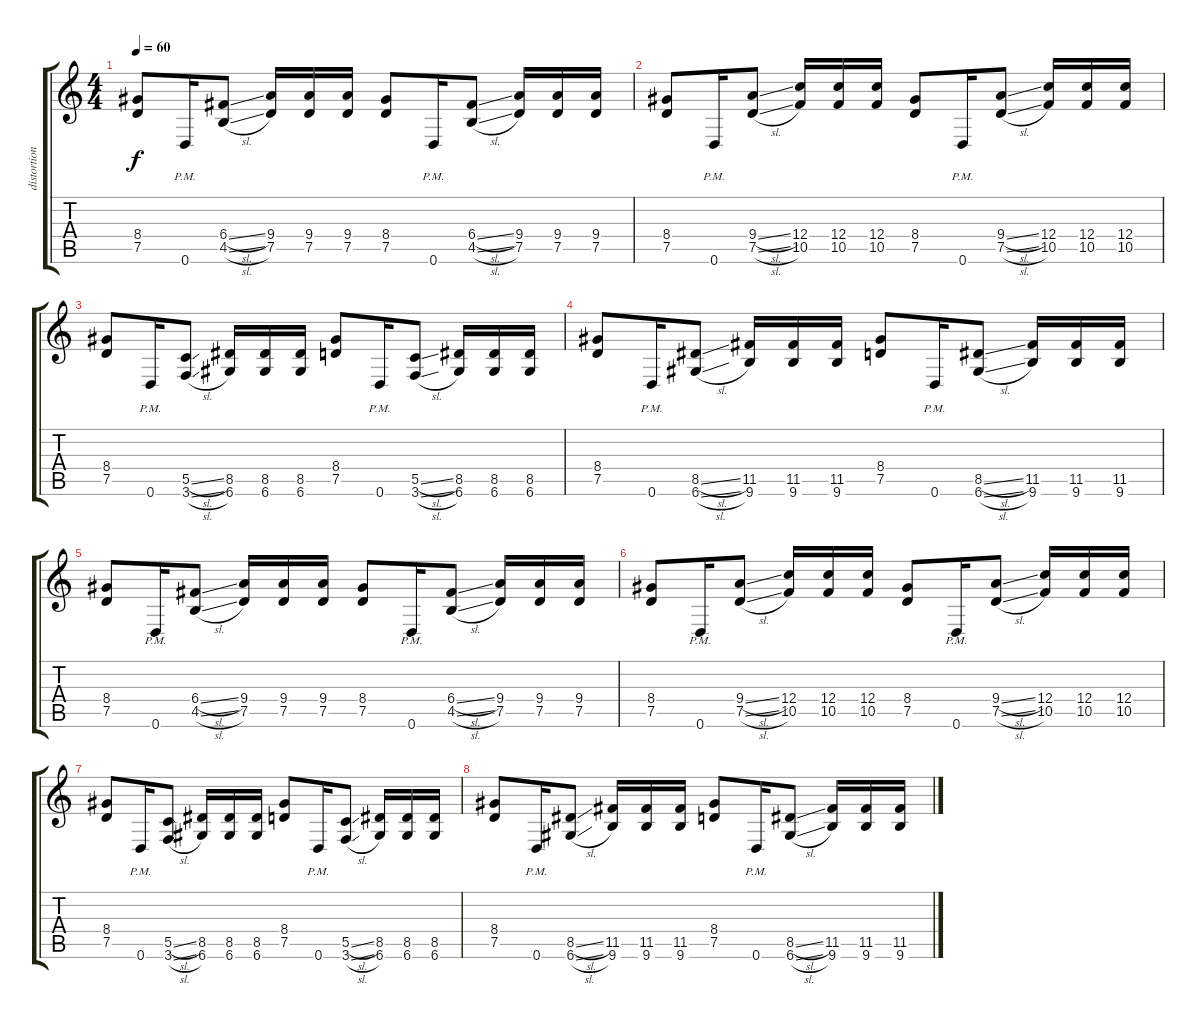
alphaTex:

\track ("distortion 2" "distortion") {instrument distortionguitar}
\staff {score tabs}
\tuning (D4 A3 F3 C3 G2 D2) {hide}
\ts (4 4)
\tempo 60
\clef g2
\ks c
(8.4 7.5).8{dy f} 0.6{pm}.16 (6.4{sl} 4.5{sl}).8 (9.4 7.5).16 (9.4 7.5).16 (9.4 7.5).16 (8.4 7.5).8 0.6{pm}.16 (6.4{sl} 4.5{sl}).8 (9.4 7.5).16 (9.4 7.5).16 (9.4 7.5).16 |
(8.4 7.5).8 0.6{pm}.16 (9.4{sl} 7.5{sl}).8 (12.4 10.5).16 (12.4 10.5).16 (12.4 10.5).16 (8.4 7.5).8 0.6{pm}.16 (9.4{sl} 7.5{sl}).8 (12.4 10.5).16 (12.4 10.5).16 (12.4 10.5).16 |
(8.4 7.5).8 0.6{pm}.16 (5.5{sl} 3.6{sl}).8 (8.5 6.6).16 (8.5 6.6).16 (8.5 6.6).16 (8.4 7.5).8 0.6{pm}.16 (5.5{sl} 3.6{sl}).8 (8.5 6.6).16 (8.5 6.6).16 (8.5 6.6).16 |
(8.4 7.5).8 0.6{pm}.16 (8.5{sl} 6.6{sl}).8 (11.5 9.6).16 (11.5 9.6).16 (11.5 9.6).16 (8.4 7.5).8 0.6{pm}.16 (8.5{sl} 6.6{sl}).8 (11.5 9.6).16 (11.5 9.6).16 (11.5 9.6).16 |
(8.4 7.5).8 0.6{pm}.16 (6.4{sl} 4.5{sl}).8 (9.4 7.5).16 (9.4 7.5).16 (9.4 7.5).16 (8.4 7.5).8 0.6{pm}.16 (6.4{sl} 4.5{sl}).8 (9.4 7.5).16 (9.4 7.5).16 (9.4 7.5).16 |
(8.4 7.5).8 0.6{pm}.16 (9.4{sl} 7.5{sl}).8 (12.4 10.5).16 (12.4 10.5).16 (12.4 10.5).16 (8.4 7.5).8 0.6{pm}.16 (9.4{sl} 7.5{sl}).8 (12.4 10.5).16 (12.4 10.5).16 (12.4 10.5).16 |
(8.4 7.5).8 0.6{pm}.16 (5.5{sl} 3.6{sl}).8 (8.5 6.6).16 (8.5 6.6).16 (8.5 6.6).16 (8.4 7.5).8 0.6{pm}.16 (5.5{sl} 3.6{sl}).8 (8.5 6.6).16 (8.5 6.6).16 (8.5 6.6).16 |
(8.4 7.5).8 0.6{pm}.16 (8.5{sl} 6.6{sl}).8 (11.5 9.6).16 (11.5 9.6).16 (11.5 9.6).16 (8.4 7.5).8 0.6{pm}.16 (8.5{sl} 6.6{sl}).8 (11.5 9.6).16 (11.5 9.6).16 (11.5 9.6).16
